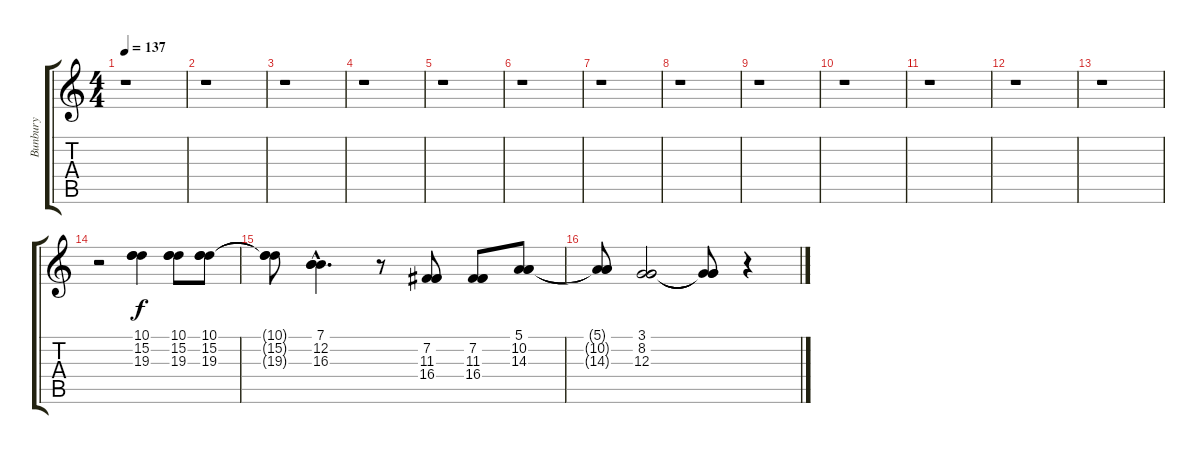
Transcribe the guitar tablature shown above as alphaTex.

\track ("Bunbury" "Bunbury") {instrument sopranosax}
\staff {score tabs}
\tuning (E4 B3 G3 D3 A2 E2) {hide}
\ts (4 4)
\tempo 137
\clef g2
\ks c
r.1{dy f} |
r.1 |
r.1 |
r.1 |
r.1 |
r.1 |
r.1 |
r.1 |
r.1 |
r.1 |
r.1 |
r.1 |
r.1 |
r.2 (10.1 15.2 19.3).4 (10.1 15.2 19.3).8 (10.1 15.2 19.3).8 |
(10.1{t} 15.2{t} 19.3{t}).8 (7.1{hac} 12.2{hac} 16.3{hac}).4{d} r.8 (7.2 11.3 16.4).8 (7.2 11.3 16.4).8 (5.1 10.2 14.3).8 |
(5.1{t} 10.2{t} 14.3{t}).8 (3.1 8.2 12.3).2 (3.1{t} 8.2{t} 12.3{t}).8 r.4
